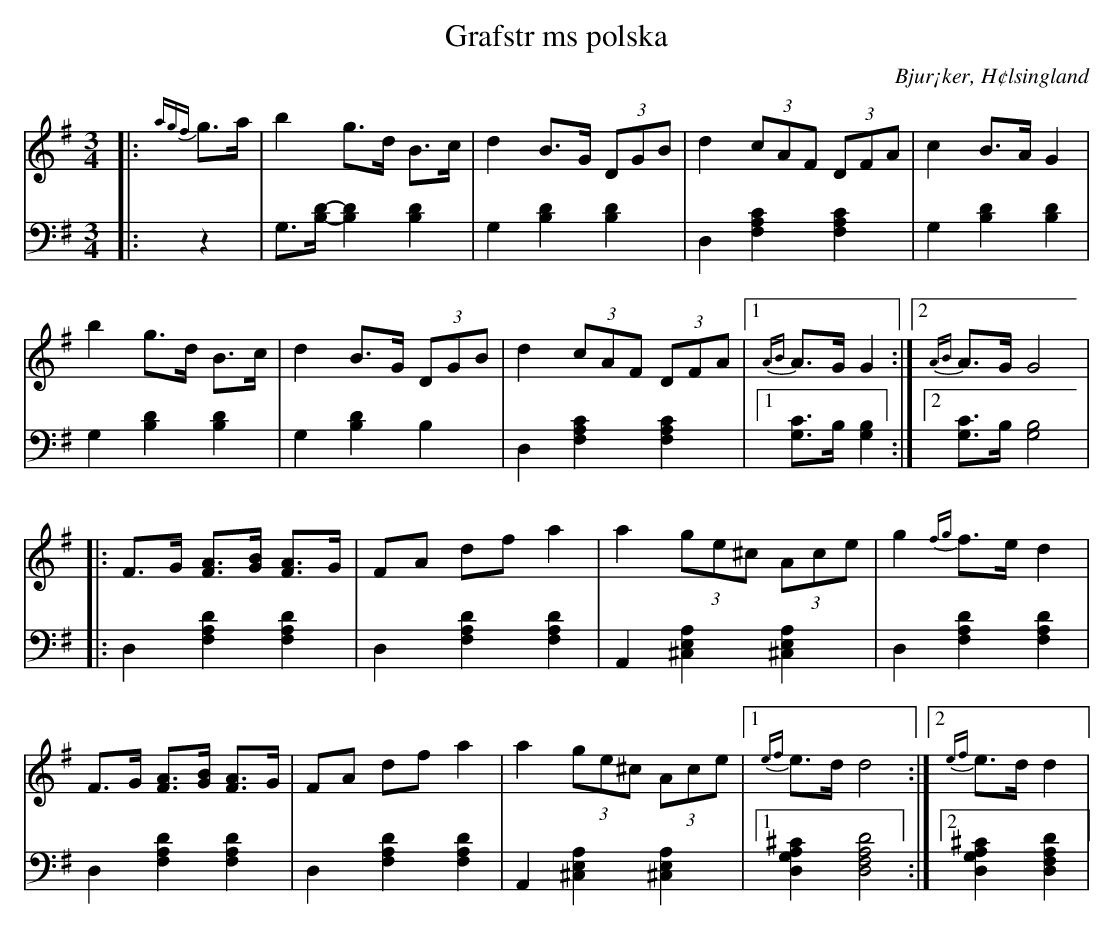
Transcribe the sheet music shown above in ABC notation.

X:1
T: Grafstr ms polska
O: Bjur¡ker, H¢lsingland
M: 3/4
L: 1/8
K: G
V:1
V:2
V: 1
|:{agf}g>a|b2 g>d B>c|d2 B>G (3DGB|d2 (3cAF (3DFA|c2 B>A G2|
b2 g>d B>c|d2 B>G (3DGB|d2 (3cAF (3DFA|1 {AB}A>G G2:|2 {AB}A>G G4|
|:F>G [FA]>[GB] [FA]>G |FA df a2 |a2 (3ge^c (3Ace |g2 {fg}f>e d2 |
F>G [FA]>[GB] [FA]>G |FA df a2 |a2 (3ge^c (3Ace |1 {ef}e>d d4:|2 {ef}e>d d2|
V:2 clef=bass
|:z2 | G,>[B,D]-[B,2D2] [B,2D2]| G,2 [B,2D2] [B,2D2]|D,2 [F,2A,2C2] [F,2A,2C2]| G,2 [B,2D2] [B,2D2]|
G,2 [B,2D2] [B,2D2]|G,2 [B,2D2] B,2|D,2 [F,2A,2C2] [F,2A,2C2]|1 [G,C]>B, [G,2B,2]:|2 [G,C]>B, [G,4B,4]|
|:D,2 [F,2A,2D2] [F,2A,2D2]|D,2 [F,2A,2D2] [F,2A,2D2]| A,,2 [^C,2E,2A,2] [^C,2E,2A,2]|D,2 [F,2A,2D2] [F,2A,2D2] |
D,2 [F,2A,2D2] [F,2A,2D2] | D,2 [F,2A,2D2] [F,2A,2D2] | A,,2 [^C,2E,2A,2] [^C,2E,2A,2]|1 [D,2G,2A,2^C2] [D,4F,4A,4D4]:|2 [D,2G,2A,2^C2] [D,2F,2A,2D2]|
